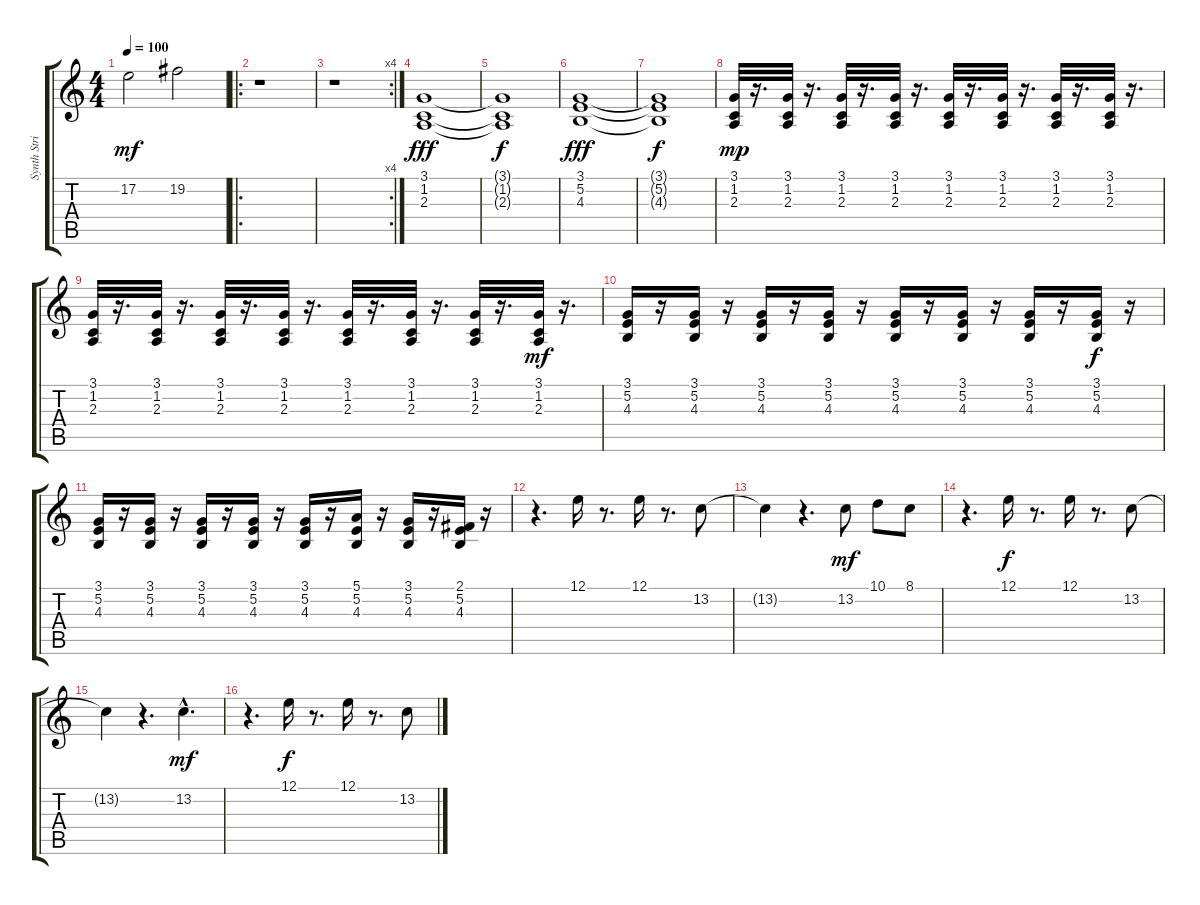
\track ("Synth Strings" "Synth Stri") {instrument synthstrings1}
\staff {score tabs}
\tuning (E4 B3 G3 D3 A2 E2) {hide}
\ts (4 4)
\tempo 100
\clef g2
\ks c
17.2.2{dy mf} 19.2.2 |
\ro
r.1 |
\rc 4
r.1 |
(3.1 1.2 2.3).1{dy fff instrument synthstrings2} |
(3.1{t} 1.2{t} 2.3{t}).1{dy f} |
(3.1 5.2 4.3).1{dy fff} |
(3.1{t} 5.2{t} 4.3{t}).1{dy f} |
(3.1 1.2 2.3).32{dy mp} r.16{d} (3.1 1.2 2.3).32 r.16{d} (3.1 1.2 2.3).32 r.16{d} (3.1 1.2 2.3).32 r.16{d} (3.1 1.2 2.3).32 r.16{d} (3.1 1.2 2.3).32 r.16{d} (3.1 1.2 2.3).32 r.16{d} (3.1 1.2 2.3).32 r.16{d} |
(3.1 1.2 2.3).32 r.16{d} (3.1 1.2 2.3).32 r.16{d} (3.1 1.2 2.3).32 r.16{d} (3.1 1.2 2.3).32 r.16{d} (3.1 1.2 2.3).32 r.16{d} (3.1 1.2 2.3).32 r.16{d} (3.1 1.2 2.3).32 r.16{d} (3.1 1.2 2.3).32{dy mf} r.16{d} |
(3.1 5.2 4.3).16 r.16 (3.1 5.2 4.3).16 r.16 (3.1 5.2 4.3).16 r.16 (3.1 5.2 4.3).16 r.16 (3.1 5.2 4.3).16 r.16 (3.1 5.2 4.3).16 r.16 (3.1 5.2 4.3).16 r.16 (3.1 5.2 4.3).16{dy f} r.16 |
(3.1 5.2 4.3).16 r.16 (3.1 5.2 4.3).16 r.16 (3.1 5.2 4.3).16 r.16 (3.1 5.2 4.3).16 r.16 (3.1 5.2 4.3).16 r.16 (5.1 5.2 4.3).16 r.16 (3.1 5.2 4.3).16 r.16 (2.1 5.2 4.3).16 r.16 |
r.4{d} 12.1.16 r.8{d} 12.1.16 r.8{d} 13.2.8 |
13.2{t}.4 r.4{d} 13.2.8{dy mf} 10.1.8 8.1.8 |
r.4{d} 12.1.16{dy f} r.8{d} 12.1.16 r.8{d} 13.2.8 |
13.2{t}.4 r.4{d} 13.2{hac}.4{d dy mf} |
r.4{d} 12.1.16{dy f} r.8{d} 12.1.16 r.8{d} 13.2.8
